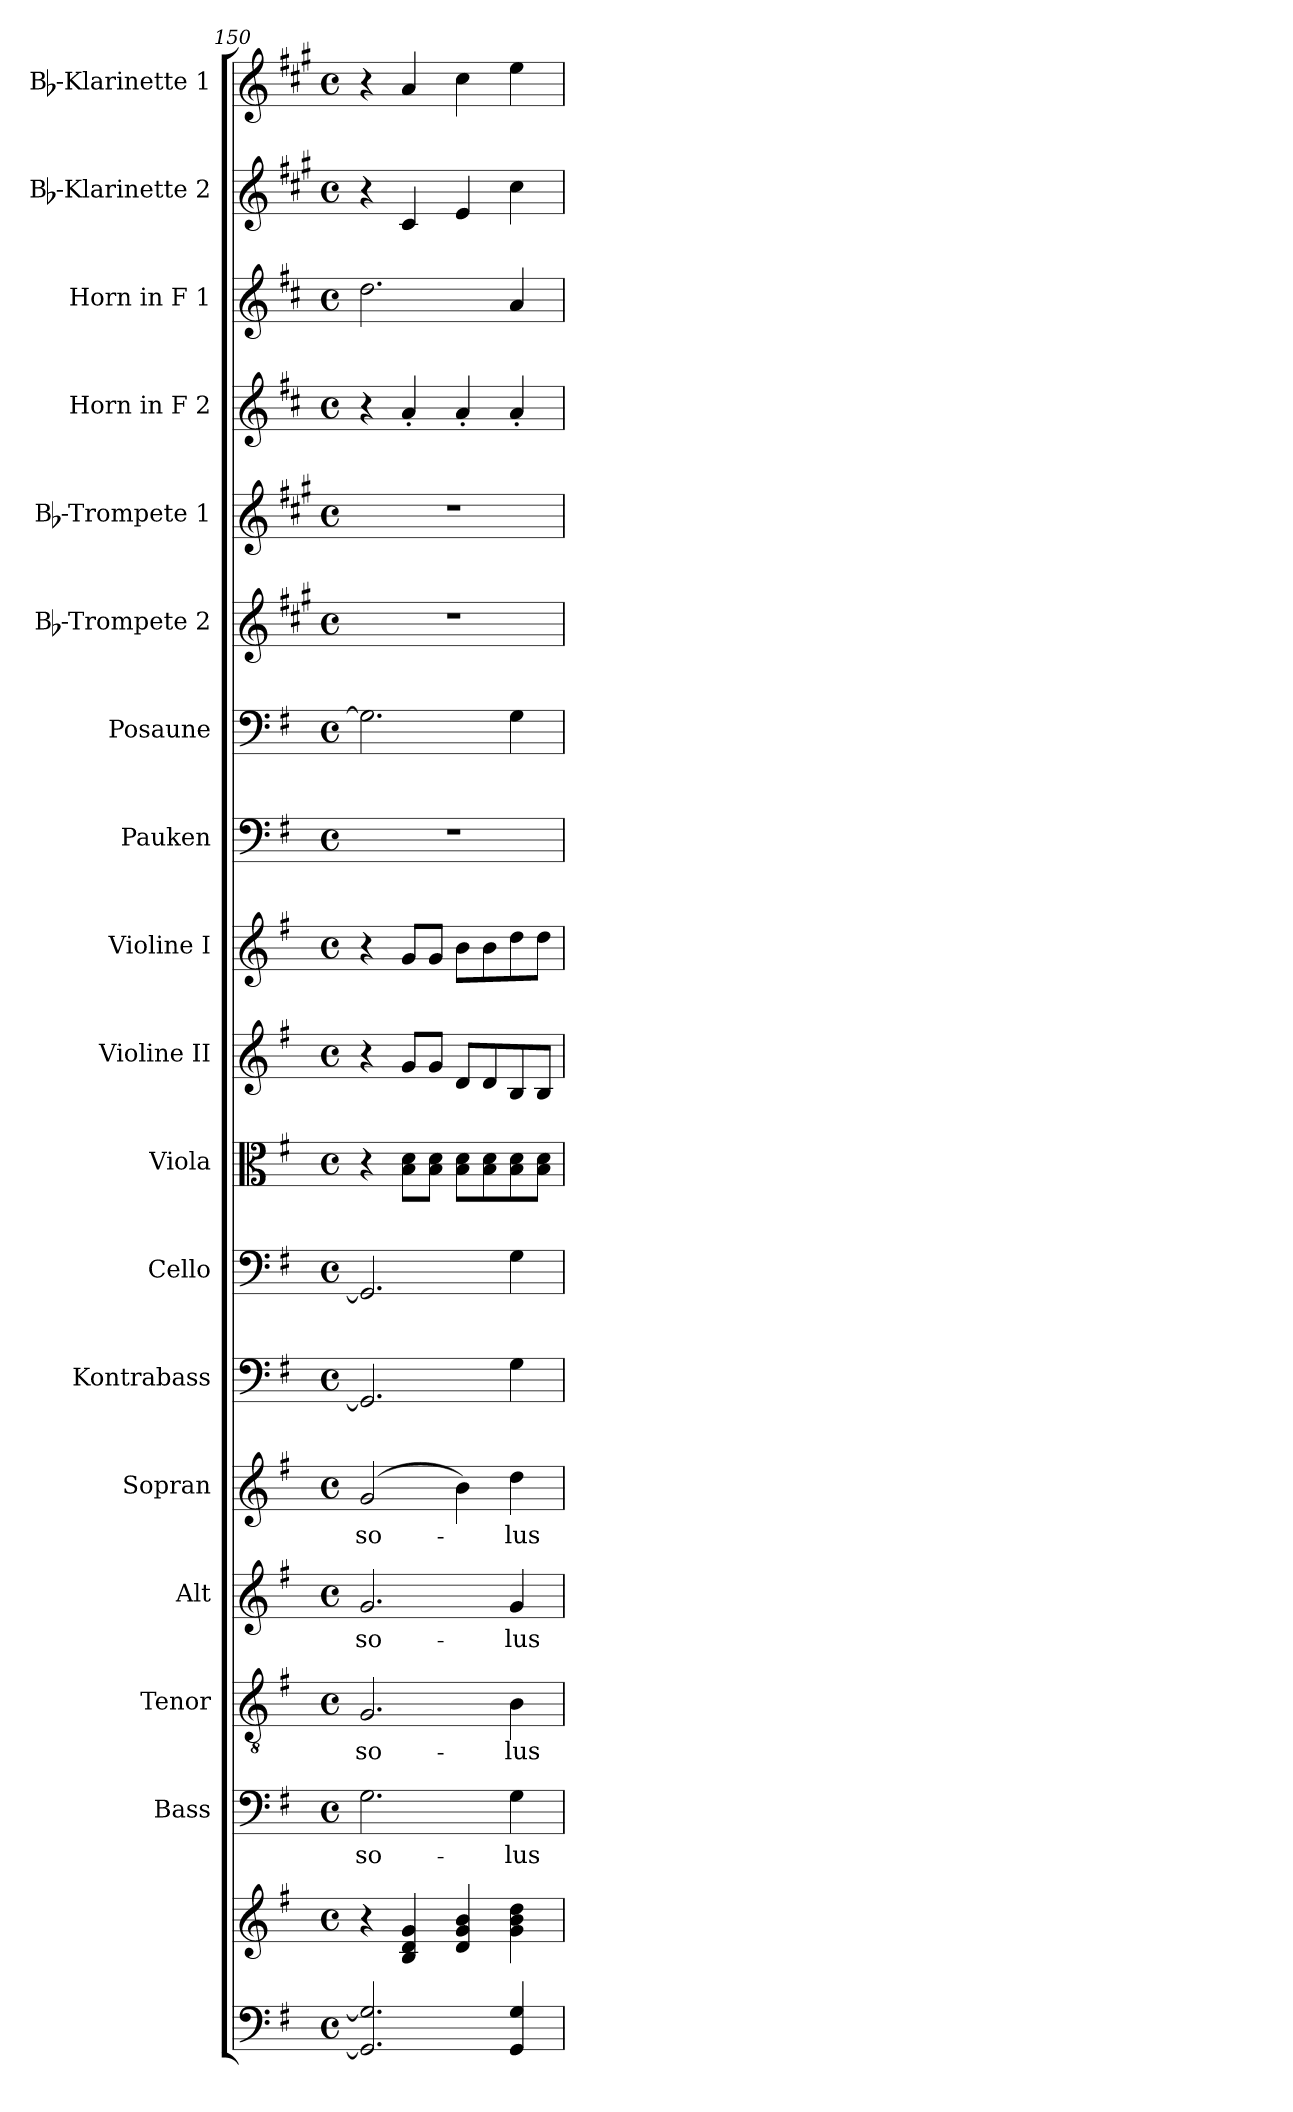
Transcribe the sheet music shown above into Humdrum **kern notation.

**kern	**kern	**kern	**text	**kern	**text	**kern	**text	**kern	**text	**kern	**kern	**kern	**kern	**kern	**kern	**kern	**kern	**kern	**kern	**kern	**kern	**kern
*part18	*part18	*part17	*part17	*part16	*part16	*part15	*part15	*part14	*part14	*part13	*part12	*part11	*part10	*part9	*part8	*part7	*part6	*part5	*part4	*part3	*part2	*part1
*staff19	*staff18	*staff17	*staff17	*staff16	*staff16	*staff15	*staff15	*staff14	*staff14	*staff13	*staff12	*staff11	*staff10	*staff9	*staff8	*staff7	*staff6	*staff5	*staff4	*staff3	*staff2	*staff1
*	*	*I"Bass	*	*I"Tenor	*	*I"Alt	*	*I"Sopran	*	*I"Kontrabass	*I"Cello	*I"Viola	*I"Violine II	*I"Violine I	*I"Pauken	*I"Posaune	*I"Bb-Trompete 2	*I"Bb-Trompete 1	*I"Horn in F 2	*I"Horn in F 1	*I"Bb-Klarinette 2	*I"Bb-Klarinette 1
*	*	*I'B.	*	*I'T.	*	*I'A.	*	*I'S.	*	*I'Kb.	*	*I'Vla.	*I'Vl. II	*I'Vl. I	*I'Pk.	*I'Pos.	*I'Bb Trp. 2	*I'Bb Trp. 1	*	*	*I'Bb Kl. 2	*I'Bb Kl. 1
*clefF4	*clefG2	*clefF4	*	*clefGv2	*	*clefG2	*	*clefG2	*	*clefF4	*clefF4	*clefC3	*clefG2	*clefG2	*clefF4	*clefF4	*clefG2	*clefG2	*clefG2	*clefG2	*clefG2	*clefG2
*	*	*	*	*	*	*	*	*	*	*ITrd7c12	*	*	*	*	*	*	*ITrd1c2	*ITrd1c2	*ITrd4c7	*ITrd4c7	*ITrd1c2	*ITrd1c2
*k[f#]	*k[f#]	*k[f#]	*	*k[f#]	*	*k[f#]	*	*k[f#]	*	*k[f#]	*k[f#]	*k[f#]	*k[f#]	*k[f#]	*k[f#]	*k[f#]	*k[f#]	*k[f#]	*k[f#]	*k[f#]	*k[f#]	*k[f#]
*G:	*G:	*G:	*	*G:	*	*G:	*	*G:	*	*G:	*G:	*G:	*G:	*G:	*G:	*G:	*G:	*G:	*G:	*G:	*G:	*G:
*M4/4	*M4/4	*M4/4	*	*M4/4	*	*M4/4	*	*M4/4	*	*M4/4	*M4/4	*M4/4	*M4/4	*M4/4	*M4/4	*M4/4	*M4/4	*M4/4	*M4/4	*M4/4	*M4/4	*M4/4
*met(c)	*met(c)	*met(c)	*	*met(c)	*	*met(c)	*	*met(c)	*	*met(c)	*met(c)	*met(c)	*met(c)	*met(c)	*met(c)	*met(c)	*met(c)	*met(c)	*met(c)	*met(c)	*met(c)	*met(c)
=150	=150	=150	=150	=150	=150	=150	=150	=150	=150	=150	=150	=150	=150	=150	=150	=150	=150	=150	=150	=150	=150	=150
!	!	!	!LO:LY:b	!	!LO:LY:b	!	!LO:LY:b	!	!LO:LY:b	!	!	!	!	!	!	!	!	!	!	!	!	!
2.GG/] 2.G/]	4r	2.G\	so-	2.G/	so-	2.g/	so-	(2g/	so-	2.GGG/]	2.GG/]	4r	4r	4r	1r	2.G\]	1r	1r	4r	2.g\	4r	4r
.	4B/ 4d/ 4g/	.	.	.	.	.	.	.	.	.	.	8B\ 8d\L	8g/L	8g/L	.	.	.	.	4d'</	.	4B/	4g/
.	.	.	.	.	.	.	.	.	.	.	.	8B\ 8d\J	8g/J	8g/J	.	.	.	.	.	.	.	.
.	4d/ 4g/ 4b/	.	.	.	.	.	.	4b\)	.	.	.	8B\ 8d\L	8d/L	8b\L	.	.	.	.	4d'</	.	4d/	4b\
.	.	.	.	.	.	.	.	.	.	.	.	8B\ 8d\	8d/	8b\	.	.	.	.	.	.	.	.
!	!	!	!LO:LY:b	!	!LO:LY:b	!	!LO:LY:b	!	!LO:LY:b	!	!	!	!	!	!	!	!	!	!	!	!	!
4GG/ 4G/	4g\ 4b\ 4dd\	4G\	-lus	4B\	-lus	4g/	-lus	4dd\	-lus	4GG\	4G\	8B\ 8d\	8B/	8dd\	.	4G\	.	.	4d'</	4d/	4b\	4dd\
.	.	.	.	.	.	.	.	.	.	.	.	8B\ 8d\J	8B/J	8dd\J	.	.	.	.	.	.	.	.
=	=	=	=	=	=	=	=	=	=	=	=	=	=	=	=	=	=	=	=	=	=	=
*-	*-	*-	*-	*-	*-	*-	*-	*-	*-	*-	*-	*-	*-	*-	*-	*-	*-	*-	*-	*-	*-	*-
